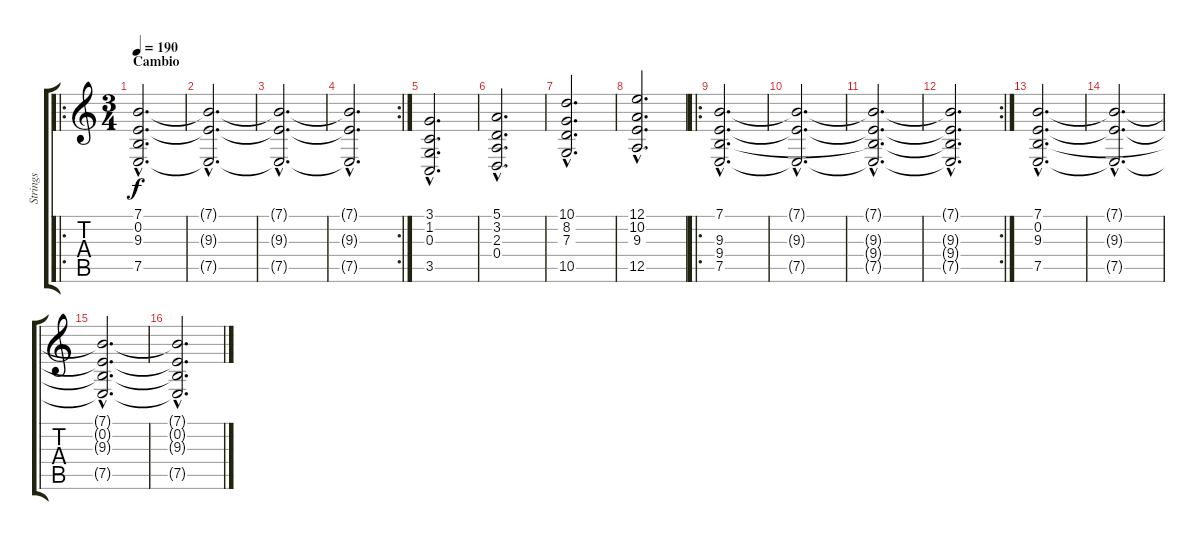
\track ("Strings" "Strings") {instrument synthstrings1}
\staff {score tabs}
\tuning (E4 B3 G3 D3 A2 E2) {hide}
\ro
\ts (3 4)
\section ("" "Cambio")
\tempo 190
\clef g2
\ks c
(7.1{hac} 0.2{hac} 9.3{hac} 7.5{hac}).2{d dy f} |
(7.1{hac t} 9.3{hac t} 7.5{hac t}).2{d} |
(7.1{hac t} 9.3{hac t} 7.5{hac t}).2{d} |
\rc 2
(7.1{hac t} 9.3{hac t} 7.5{hac t}).2{d} |
(3.1{hac} 1.2{hac} 0.3{hac} 3.5{hac}).2{d} |
(5.1{hac} 3.2{hac} 2.3{hac} 0.4{hac}).2{d} |
(10.1{hac} 8.2{hac} 7.3{hac} 10.5{hac}).2{d} |
(12.1{hac} 10.2{hac} 9.3{hac} 12.5{hac}).2{d} |
\ro
(7.1{hac} 9.3{hac} 9.4{hac} 7.5{hac}).2{d} |
(7.1{hac t} 9.3{hac t} 7.5{hac t}).2{d} |
(7.1{hac t} 9.3{hac t} 9.4{hac t} 7.5{hac t}).2{d} |
\rc 2
(7.1{hac t} 9.3{hac t} 9.4{hac t} 7.5{hac t}).2{d} |
(7.1{hac} 0.2{hac} 9.3{hac} 7.5{hac}).2{d} |
(7.1{hac t} 9.3{hac t} 7.5{hac t}).2{d} |
(7.1{hac t} 0.2{hac t} 9.3{hac t} 7.5{hac t}).2{d} |
(7.1{hac t} 0.2{hac t} 9.3{hac t} 7.5{hac t}).2{d}
